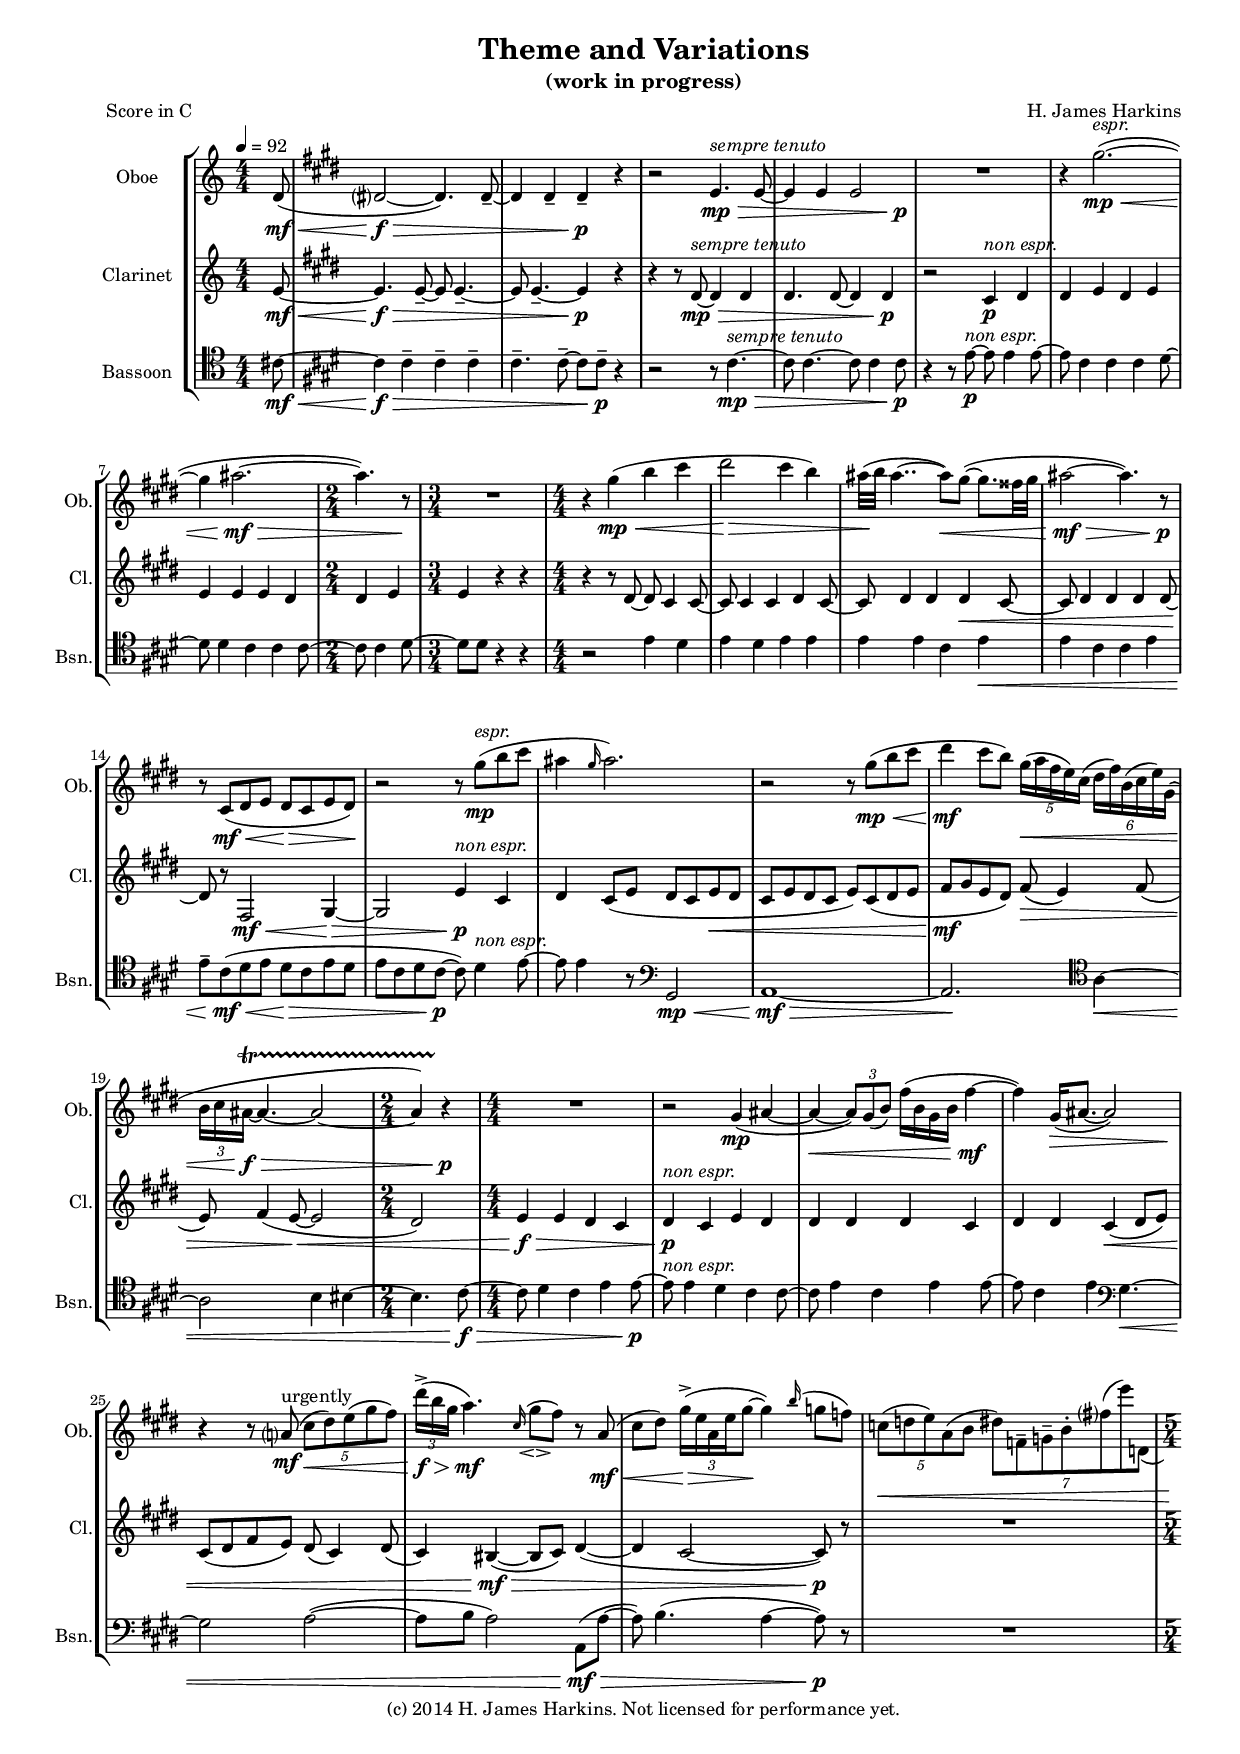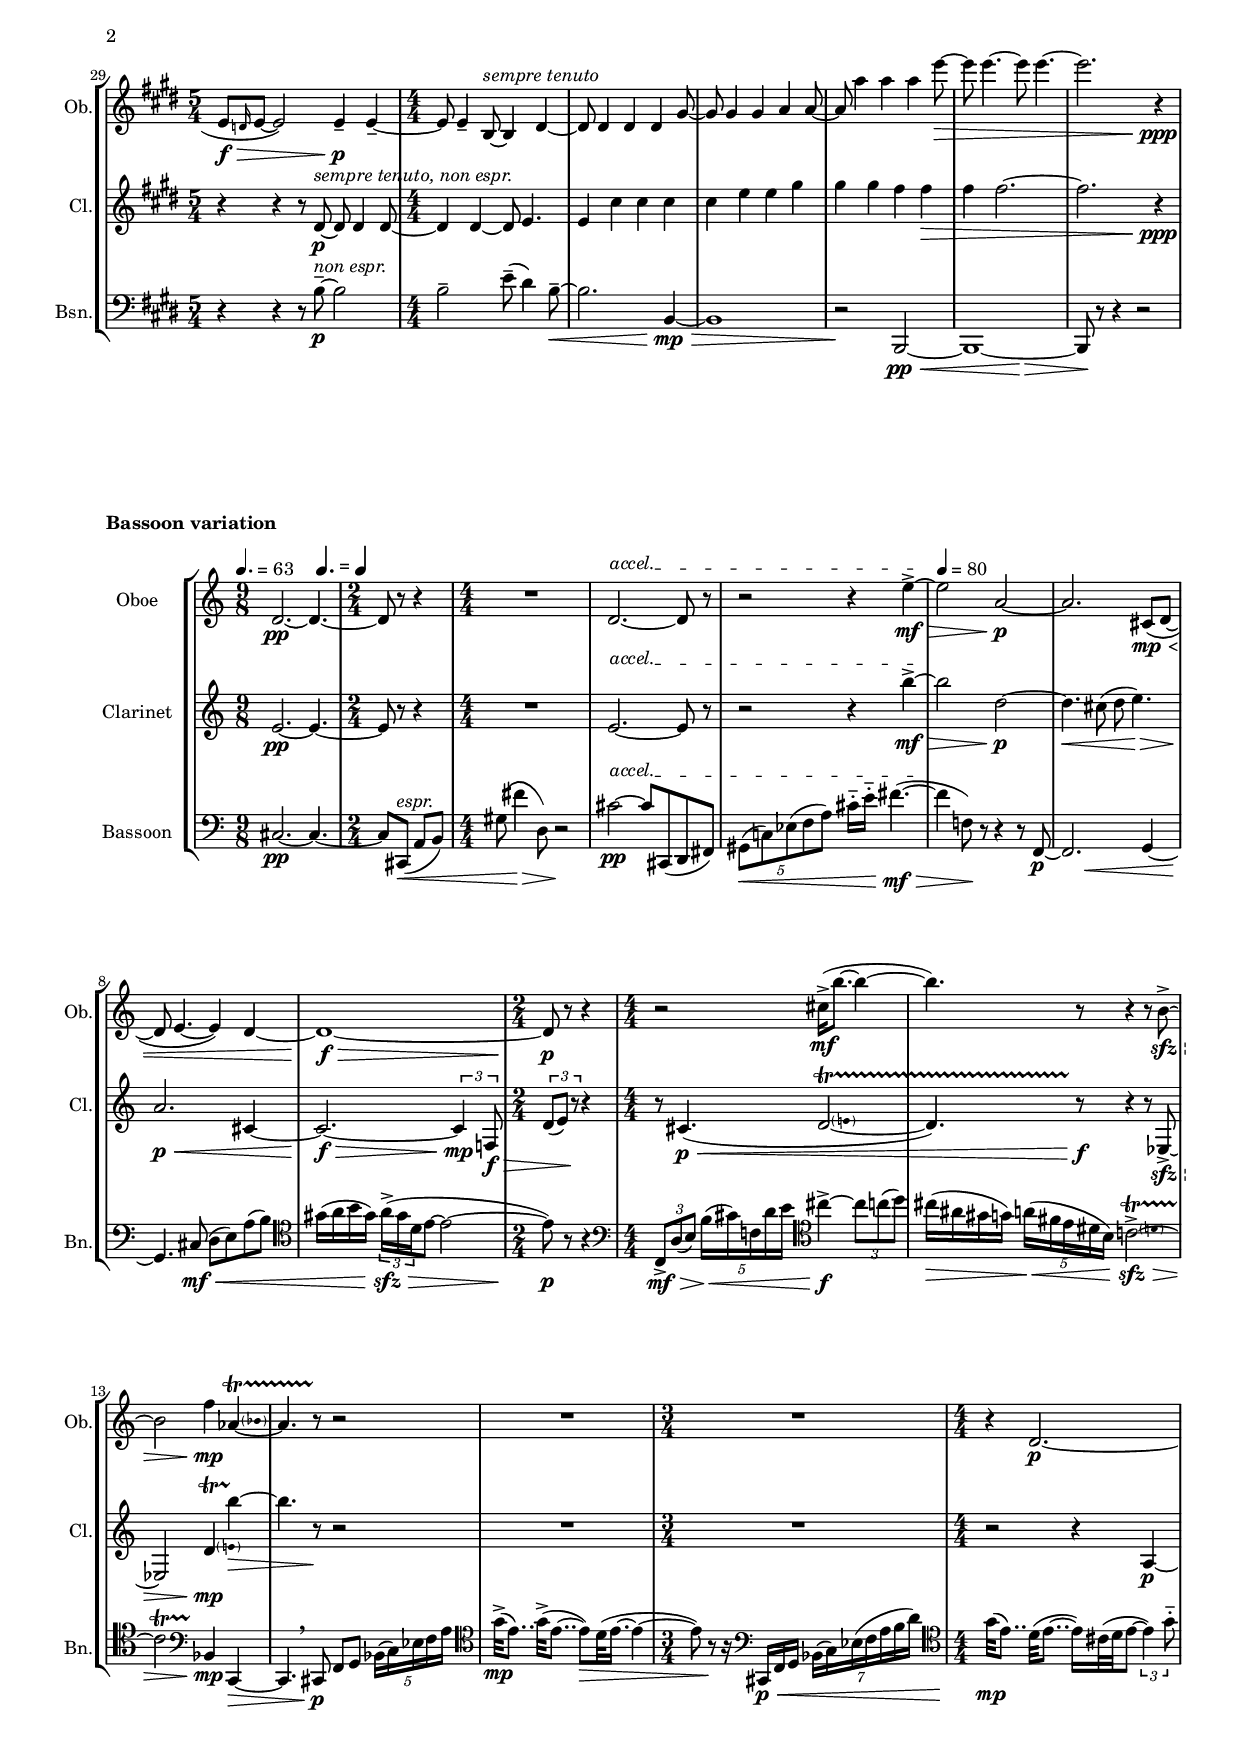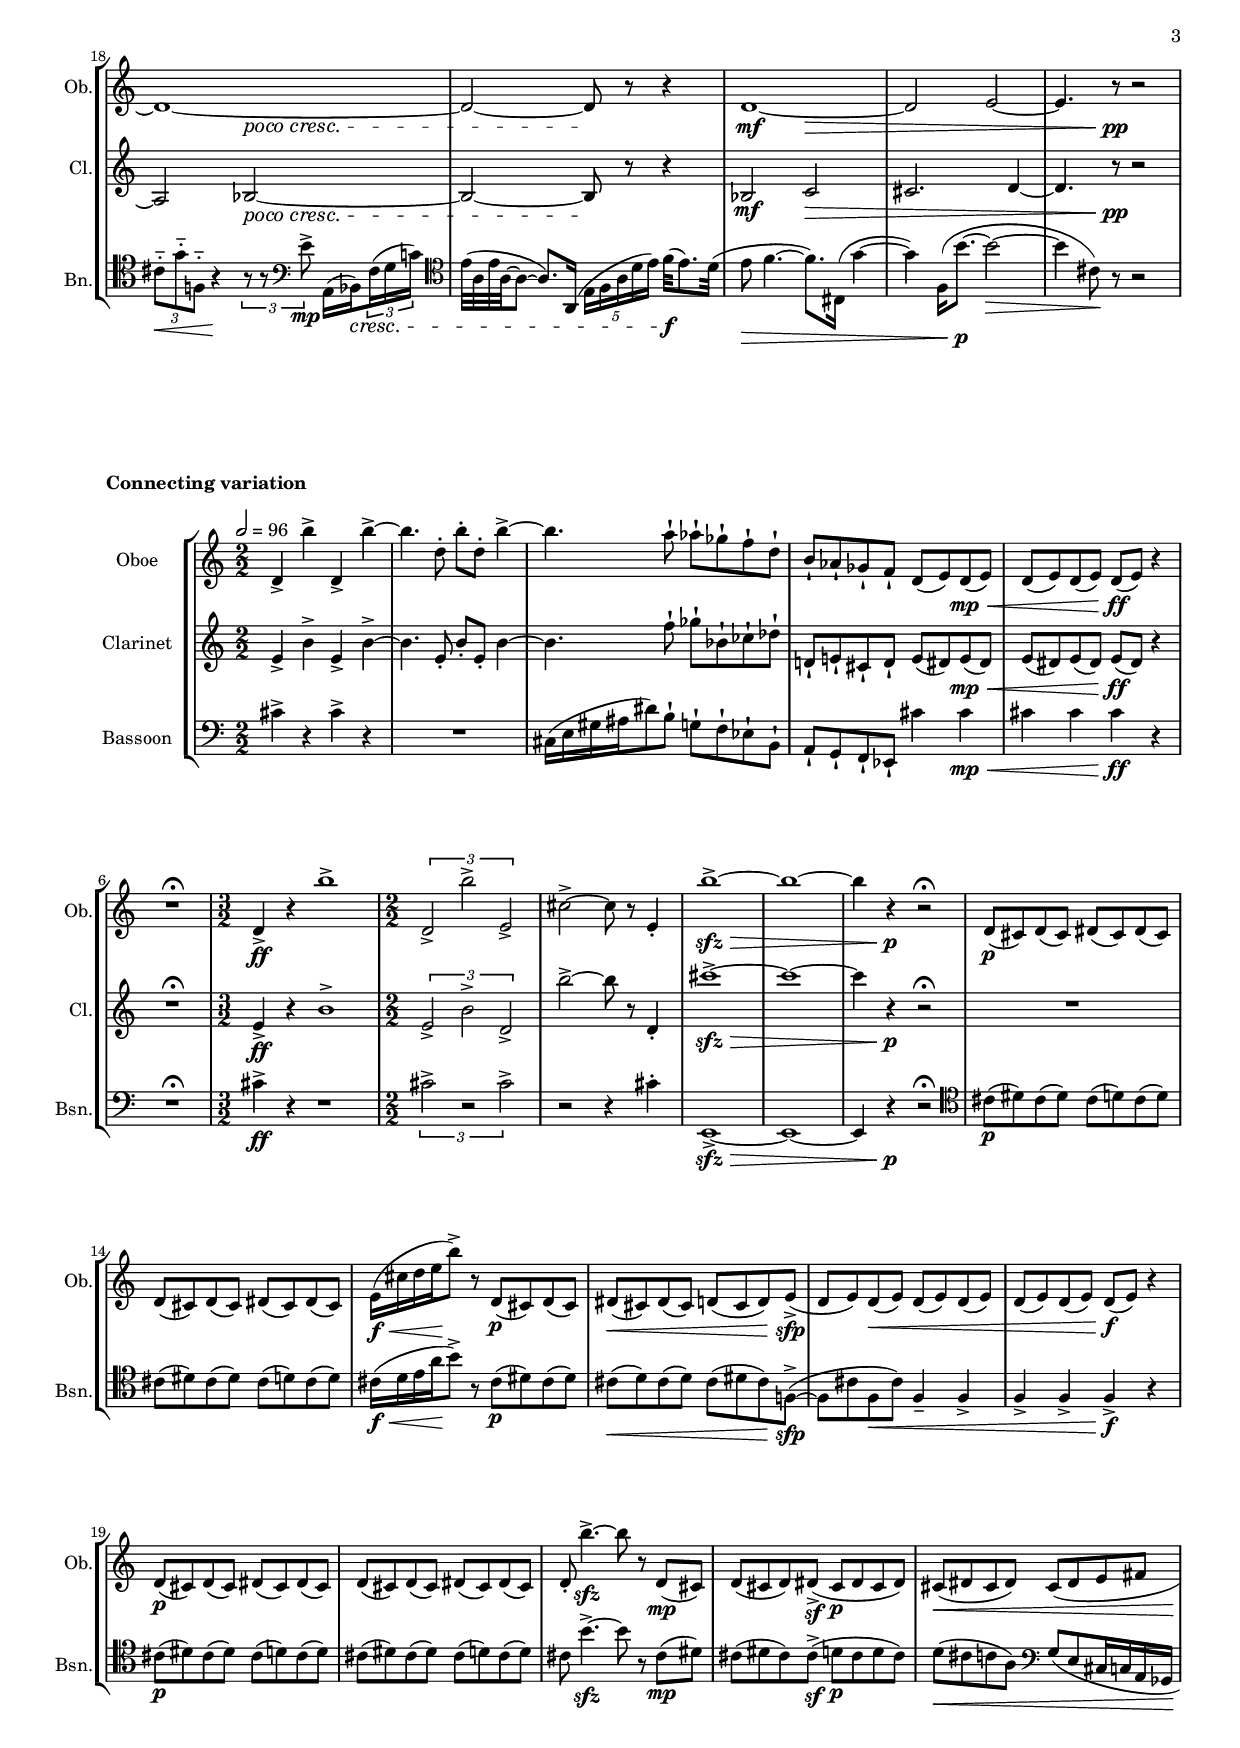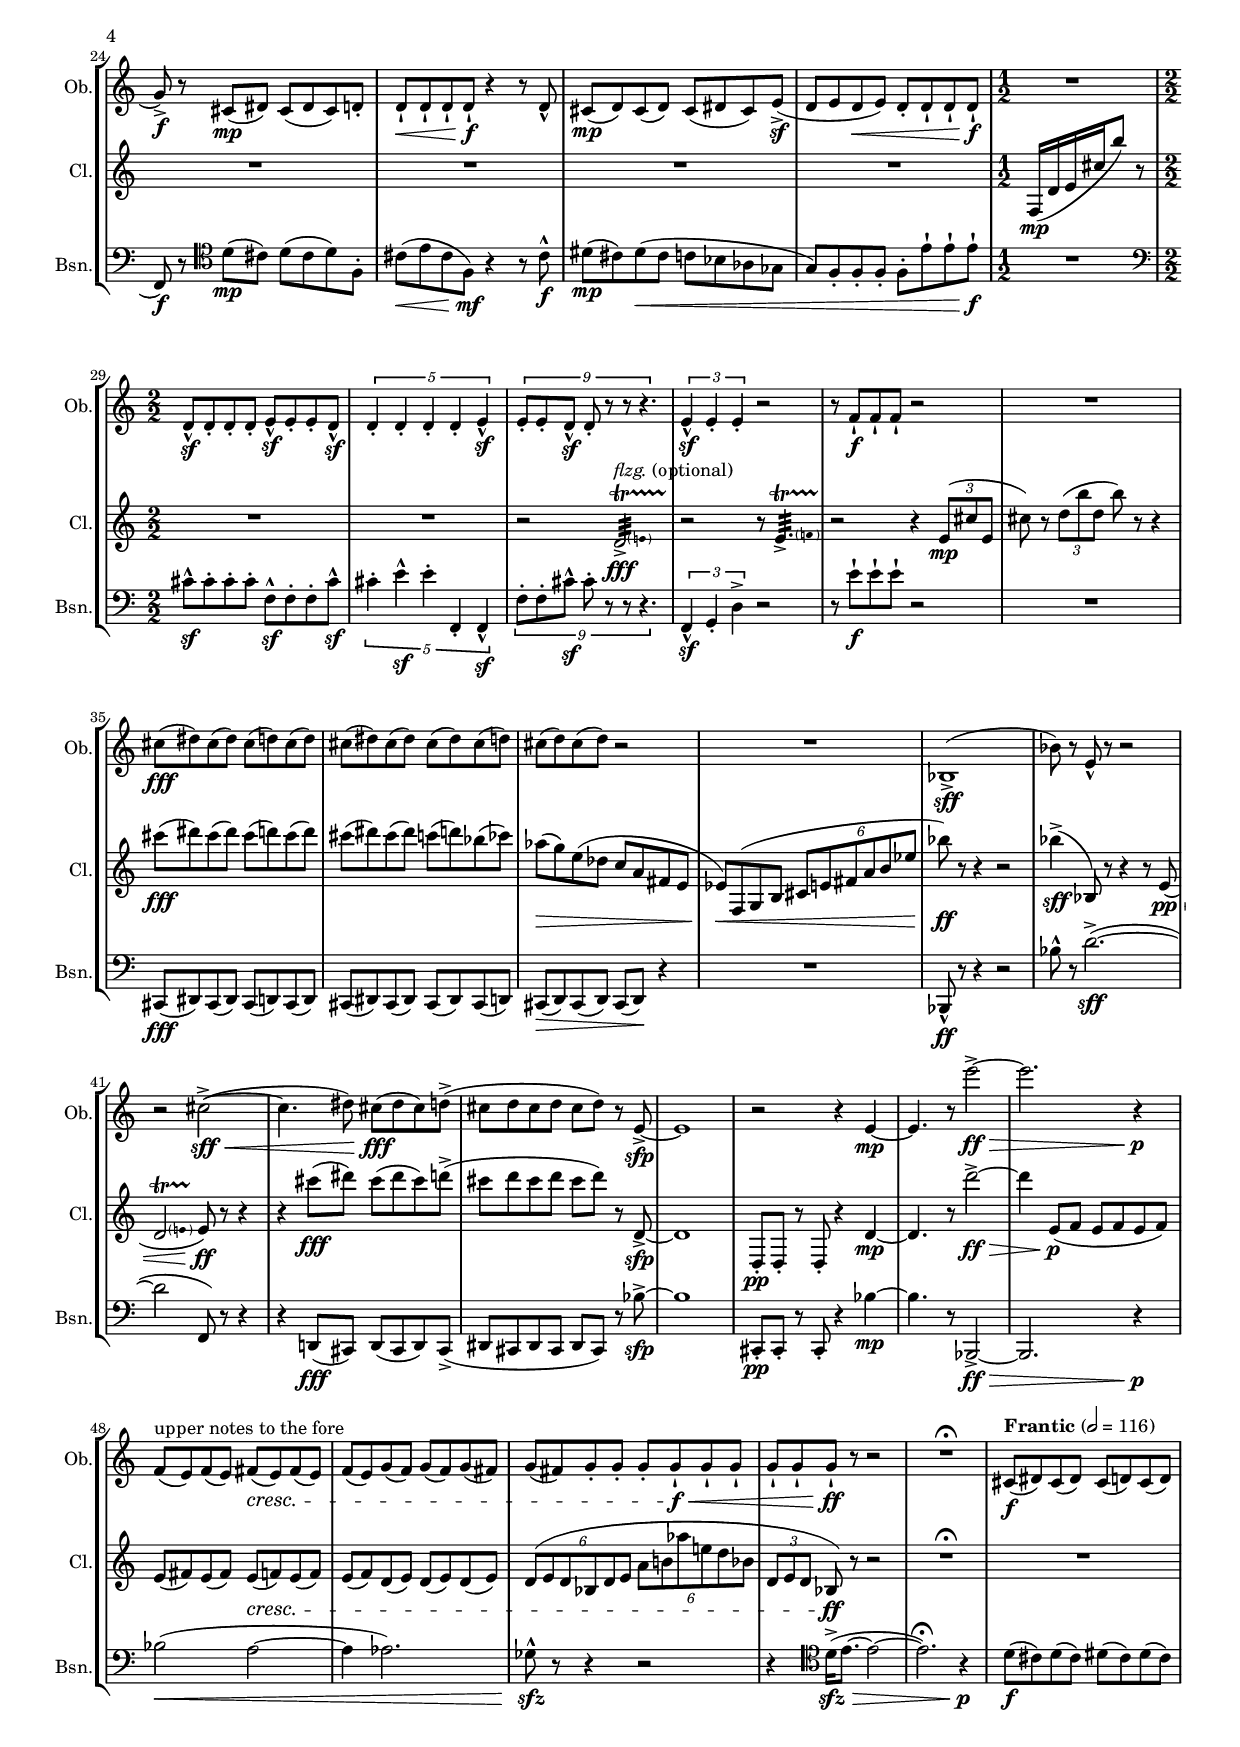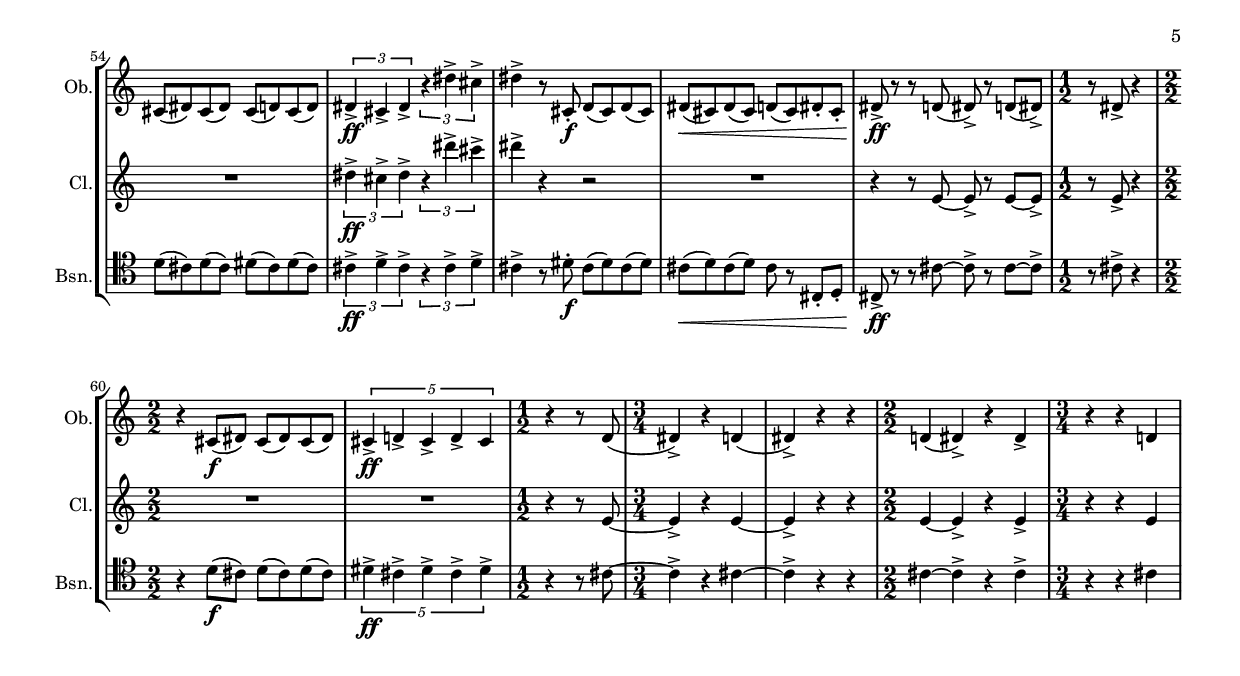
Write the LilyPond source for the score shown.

\version "2.18.2"
\include "english.ly"

\include "articulate.ly"

#(set-global-staff-size 16)

\paper {
  left-margin = 1.8\cm
  line-width = 18.2\cm
  right-margin = 1\cm
}

\header {
  title = "Theme and Variations"
  subtitle = "(work in progress)"
  composer = "H. James Harkins"
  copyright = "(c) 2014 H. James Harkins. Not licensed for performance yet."
  poet = "Score in C"
}

globalC = {
  \time 4/4 \numericTimeSignature
  \tempo 4 = 92
  \partial 8 s8 |
  \key cs \minor
  s1*7
  \time 2/4 s2
  \time 3/4 s2.
  \time 4/4 s1*10
  \time 2/4 s2
  \time 4/4 s1*8
  \time 5/4 s4*5
  \time 4/4 s1*6
}

sempreTenuto = \markup \italic "sempre tenuto"
nonEspr = \markup \italic "non espr."
espres = \markup \italic "espr."

\score {
  \new StaffGroup <<
    \new Staff \with {
      instrumentName = "Oboe"
      shortInstrumentName = "Ob."
    } <<
      \globalC
      \relative c' {
        \override Hairpin #'to-barline = ##f
        d8\mf\< (
        ds?2\f\> ~ ds4. ) ds8-- ~
        ds4 ds-- ds--\p r
        <<
          {
            r2 e4.^\sempreTenuto e8 ~
            e4 e e2
          }
          {
            s2 s2\mp\>
            s2.. s8\p
          }
        >>
        R1
        r4 gs'2.^\espres \mp\< ~ (
        gs4 as2.\mf\> ~
        as4. ) r8\!
        R2.
        r4 gs\mp\< ( b cs
        ds2\> cs4 b )
        as32\! ( b as4.. ~ as8 ) \< gs8 ~ ( gs8. fss32 gs
        as2\mf\> ~ as4. ) r8\p
        r8 cs,,\mf\< ( ds e ds\> cs e ds\! )
        r2 r8 gs'\mp ^\espres ( b cs
        as4 \grace gs16 as2. )
        r2 r8 gs\mp\< ( b cs 
        ds4\mf cs8 b )
        \tuplet 5/4 { gs16\< [ ( a fs e ) cs ] ( }
        \tuplet 6/4 { ds16 [ fs ) b, ( cs e ) %{ \shape #'((0 . 0) (0 . 0.5) (0 . 0.5) (0 . 0)) Slur %} gs, ] ( }
        | \tuplet 3/2 { b16 [ cs as16\f\> \startTrillSpan ~ ] } as4. ~ as2 ~
        as4 ) r4 \p \stopTrillSpan
        R1
        r2 gs4\mp ( as ~
        as ~ \< \tuplet 3/2 { as8 ) gs ( b ) } fs'16 ( b, gs b fs'4\mf ~
        fs ) <<
          { gs,16 ( as8. ~ as2 ) }
          { s4\> s4. s8\! }
        >>
        r4 r8 a?\mf ^"urgently" ( \tuplet 5/4 { cs8\< ds ) e ( gs fs ) }
        \tuplet 3/2 { ds'16->\f\> ( b gs } a4.\mf ) \grace cs,16 ^( gs'8_\espressivo fs\! ) r8 a,\mf\< (
        cs ds ) \tuplet 3/2 { gs16->\> ( e a, e' gs8 ~ \! } gs4 ) \grace b16 ^( g8 f8 )
        \tuplet 5/4 { c8\< ( d e ) a, ( b } \tuplet 7/4 { ds8 ) f,-- g-- b-. fs'? ( e'  ) d,, _( }
        e8\f\> \grace d16 e8 ~ e2 ) e4--\p e-- ~
        e8 e4-- b8 ~ ^\sempreTenuto b4 ds ~
        ds8 ds4 ds ds gs8 ~
        gs gs4 gs a a8 ~
        a a'4 a a e'8\> ~
        e e4. ~ e8 e4. ~
        e2. r4\ppp
      }
    >>
    \new Staff \with {
      instrumentName = "Clarinet"
      shortInstrumentName = "Cl."
    } <<
      \globalC
      \new Voice \with {
        \remove "Note_heads_engraver"
        \consists "Completion_heads_engraver"
        \remove "Rest_engraver"
        \consists "Completion_rest_engraver"
      } \relative c' {
        \override Hairpin #'to-barline = ##f
        e8\mf\< ~
        e4.\f\> e8-- ~ e8 e4.-- ~
        e8 e4.-- ~ e4\p r4
        r4 r8 ds\mp\> ^\sempreTenuto ~ ds4 ds
        ds4. ds8 ~ ds4 ds\p
        r2 cs4\p ^\nonEspr ds
        ds e ds e
        e e e ds
        ds e e r4 r4
        r4 r8 ds8 ~ ds8 cs4 cs %completion heads start here
        cs cs ds cs
        ds ds ds\< cs
        ds ds ds ds8 ~
        ds8\! r8 fs,2\mf\< gs4\> ~
        gs2 e'4\p ^\nonEspr cs4
        ds cs8 ( e ds cs e\< ds
        cs e ds cs e ) cs ( ds e
        fs\mf gs e ds ) fs8\> ( e4 ) fs8 (
        e8 ) fs4 ( e8\< ~ e2 % ds4 ~ % fs4 e8 ~
        ds2 ) 
        e4\f\> e ds cs
        ds\p ^\nonEspr cs e ds
        ds ds ds cs
        ds ds cs\< ( ds8 e )
        cs ( ds fs e ) ds ( cs4 ) ds8 (
        cs4 ) bs\mf\> ~ ( bs8 cs ) ds4 ~ (
        ds cs2 ~ cs8\p ) r8
        R1
        r4 r4 r8 ds8\p ^\markup \italic "sempre tenuto, non espr." ~ ds ds4 ds8 ~
        ds4 ds ~ ds8 e4.
        e4 cs' cs cs
        cs e e gs
        gs gs fs fs\>
        fs fs2. ~
        fs2. r4\ppp
      }
    >>
    \new Staff \with {
      instrumentName = "Bassoon"
      shortInstrumentName = "Bsn."
    } <<
      \globalC
      \new Voice \with {
        \remove "Note_heads_engraver"
        \consists "Completion_heads_engraver"
        \remove "Rest_engraver"
        \consists "Completion_rest_engraver"
      } \relative c' {
        \override Hairpin #'to-barline = ##f
        \clef tenor
        cs8\mf\< ~
        cs4\f\> cs-- cs-- cs--
        cs4.-- cs8-- ~ cs cs--\p r4
        r2 r8 cs4.^\sempreTenuto \mp\> ~
        cs8 cs4. ~ cs8 cs4 cs8\p
        r4 r8 e8\p ^\nonEspr ~ e8 e4 e4 %completion heads
        cs4 cs cs ds
        ds cs cs cs
        cs ds ds8 r4 r4
        r2 e4 ds
        e ds e e
        e e cs e\<
        e cs cs e
        e8-- cs\mf\< ( ds e ds\> cs e ds
        e cs ds cs\p ~ cs ) ds4^\nonEspr e
        e4 r8 \clef bass gs,,2\mp\<
        a1\mf\> ~
        a2.\! \clef tenor a'4\< ~
        a2 b4 bs4 ~
        bs4. cs8\f\> ~
        cs8 ds4 cs e e8\p ~
        e8 ^\nonEspr e4 ds cs cs  %completion heads
        e cs e e
        cs e \clef bass gs,4.\< ~
        gs2 a ~ (
        a8 b a2 ) a,8\mf\> ( a' ~
        a ) b4. ( a4 ~ a8\p ) r8
        R1
        r4 r4 r8 b8--\p ^\nonEspr ~ b2
        b2-- e8-- ( ds4 ) b8-- \< ~
        b2. b,4 \mp\> ~
        b1
        r2\! <<
          { b,2 ~
            b1 ~
            b8 r8 r4 r2
          }
          { s2\pp\<
            s2 s2\>
            s8\!
          }
        >>
      }
    >>
  >>
  \layout {
    \context { \Staff \RemoveEmptyStaves }
  }
%  \midi {}
}


\markup \column {
  \vspace #1.5
  \bold "Bassoon variation"
  \vspace #0.5
}

globalD = {
  \numericTimeSignature
  \tempo 4. = 63
  \time 9/8 s8*9
  \mark \markup { \fontsize #-2 { \note #"4." #1 "=" \note #"4" #1 } }
  %\tempo 4 = 63
  \time 2/4 s2
  \time 4/4 s1
  % I really want this as a \mark but, fml, lilypond says no, you can't
  \override TextSpanner.bound-details.left.text = \markup \italic "accel."
  s1\startTextSpan s2.. s8\stopTextSpan
  \tempo 4 = 80
  s1*4
  \time 2/4 s2
  \time 4/4 s1*5
  \time 3/4 s2.
  \time 4/4 s1*5
}

\score {
%  \unfoldRepeats \articulate
  <<
    \new StaffGroup <<
      \new Staff \with {
        instrumentName = "Oboe"
        shortInstrumentName = "Ob."
      } <<
        \globalD
        \relative c' {
          d2.\pp ~ d4. ~
          d8 r r4
          R1
          d2. ~ d8 r8
          r2 r4 e'4->\mf\> ~
          e2 a,2\p ~
          a2. cs,8\mp\< ( d ~
          d e4. ~ e4 ) d4 ~
          d1\f\> ~
          d8\p r8 r4
          r2 cs'16->\mf ( b'8. ~ b4 ~
          b4. ) r8 r4 r8 b,->\sfz\> ~
          \override TrillPitchAccidental.avoid-slur = #'inside
          b2 f'4 \mp \pitchedTrill af,4\startTrillSpan ~ bf \>
          af4. r8\stopTrillSpan \! r2
          R1 R2.
          r4
          <<
            {
              d,2. ~
              d1 ~
              d2 ~ d8
              r8 r4
              d1 ~
              d2 e2 ~
              e4. r8 r2
            }
            {
              s2.\p
              s2
              \set crescendoText = \markup \italic "poco cresc."
              \set crescendoSpanner = #'text
              s2\<
              s2 s8\!
              \unset crescendoText
              \unset crescendoSpanner
              s4.
              s2\mf s2\>
              s1
              s4. s8\pp s2
            }
          >>
        }
      >>
      \new Staff \with {
        instrumentName = "Clarinet"
        shortInstrumentName = "Cl."
      } <<
        \globalD
        \relative c' {
          e2.\pp ~ e4. ~
          e8 r8 r4
          R1
          e2. ~ e8 r8
          r2 r4 b''4->\mf\> ~
          b2 d,\p ~
          d4.\< cs8 ( d e4.\> )
          a,2.\p\< cs,4 ~
          cs2.\f\> ~ \tupletSpan 4 \tuplet 3/2 { cs4\mp f,!8\f\> d' ( e ) r8\! } \tupletSpan \default
          r4
          % r8. d16 ( \tuplet 7/4 { e16 d e d e d e } 
          \override TrillPitchAccidental.avoid-slur = #'inside
          r8 cs4.\p\< (
          \pitchedTrill d2\startTrillSpan ~ e
          d4. ) r8\stopTrillSpan \f r4 r8 ef,->\sfz\> ~
          ef2 \pitchedTrill d'4\startTrillSpan \mp e b''4\stopTrillSpan ~ \>
          b4. r8\! r2
          R1 R2.
          r2 r4 a,,4\p ~
          a2
          \set crescendoText = \markup \italic "poco cresc."
          \set crescendoSpanner = #'text
          bf2\< ~
          bf2 ~ bf8\! r8 r4
          \unset crescendoText
          \unset crescendoSpanner
          bf2\mf c2\>
          cs2. d4 ~ 
          d4. r8\pp r2
        }
      >>
      \new Staff \with {
        instrumentName = "Bassoon"
        shortInstrumentName = "Bn."
      } <<
        \globalD
        \relative c {
          \clef bass
          cs2.\pp ~ cs4. ~
          cs8 cs,8^\espres \< ( a' b )
          \shape #'((0 . -1) (0 . 1.5) (0 . 0.5) (0 . -1)) Slur
          gs' ( fs'4\> d,8 ) r2\!
          cs'2\pp ~ cs8 cs,, ( d fs )
          \tuplet 5/4 { gs8 ( \< c! ) ef ( f a ) } cs16\portato e\portato fs4.\mf\> ~ (
          fs4 f,!8\! ) r8 r4 r8 <<
            {
              f,\p ~
              f2. g4 ~
              g4.
            }
            { s8 s4 s2.\< s4.\! }
          >>
          cs8\mf\< ( d e ) a ( b )
          \clef tenor gs'16 ( a b gs ) \tuplet 3/2 { a16->\sfz\> ( gs d } e8 ~ e2 ~
          e8\p ) r8 r4
          \clef bass \tuplet 3/2 { f,,8->\mf\> d' ( e ) } \tuplet 5/4 { b'16 ( \< cs ) f,! d' e }
          \clef tenor cs'4->\f ~ \tuplet 3/2 { cs8 c ( d ) }
          \override TrillPitchAccidental.avoid-slur = #'inside
          cs16\> ( as gs g ) \tuplet 5/4 { a16\< ( fs e ds b ) } \pitchedTrill c!2->\sfz\>\startTrillSpan ~ d
          c2 \clef bass bf,4\mp\stopTrillSpan c,\> ~
          c4. \breathe cs8\p f g \tuplet 5/4 { bf16 ( c ) ef f a }
          \clef tenor g'32->\mp ( e8.. ) g32-> ( e8.. ~ e8\> ) d32 ( e16. ~ e4 ~
          e8 ) r8\! r16 \clef bass cs,,16\p\< f g \tuplet 7/4 { bf16 ( c ) ef ( f a b d ) }
          \clef tenor g32\mp ( e8.. ) d32 ( e8.. ~ e16 ) cs32 ( d e8 ~ \tuplet 3/2 { e4 ) g8\portato }
          \tuplet 3/2 { cs,8\portato \< g'\portato f,!\portato } r4\! \tuplet 3/2 { r8 r8 \clef bass e'->\mp }
          \set subdivideBeams = ##t
          \set baseMoment = #(ly:make-moment 1/8)
          \set beatStructure = #'(2 2 2 2)
          a,,16 ( bf \cresc ) \tuplet 3/2 { f'16 ( g c ) }
          \unset baseMoment
          \unset beatStructure
          \set subdivideBeams = ##f
          \clef tenor e32 ( a, e' a, ~ a8 ~ a8. ) a,16 ( \tuplet 5/4 { e'16 f a d e ) } f32\f ( e8. ) d32 (
          e8\> f4. ~ f8. )
          \shape #'((0 . -1) (-1 . 1) (0 . 0) (0 . 0)) Slur
          cs,16 ( g''4 ~
          g4 ) 
          \shape #'((0 . 2) (-2 . -1) (0 . -1.5) (0 . 0)) Slur
          f,16 ( b'8.\p ~ b2\> ~
          b4 cs,8\! ) r8 r2
        }
      >>
    >>
  >>
  \layout {
    \context { \Staff \RemoveEmptyStaves }
  }
%  \midi {}
}


\markup \column {
  \vspace #1.5
  \bold "Connecting variation"
  \vspace #0.5
}

globalOB = {
  \numericTimeSignature
  %\bar "||"
  %\mark \markup { \fontsize #-2 { \note #"4." #1 "=" \note #"2" #1 } }
  %\tempo \markup { \fontsize #-2 { \note #"4." #1 "=" \note #"2" #1 } \fontsize #0 "(Doppio movimento)" }
  \tempo 2 = 96
  \time 2/2
  s1*6
  \time 3/2 s1.
  \time 2/2 s1*20
  \time 1/2 s2
  \time 2/2 s1*24
  \tempo "Frantic" 2 = 116
  s1*6
  \time 1/2 s2
  \time 2/2 s1*2
  \time 1/2 s2
  \time 3/4 s2.*2
  \time 2/2 s1
  \time 3/4 s2.
}

dashPlus = "staccatissimo"

\score {
  \new StaffGroup <<
    \new Staff \with {
      instrumentName = "Oboe"
      shortInstrumentName = "Ob."
    } <<
      \globalOB
      \relative c' {
        d4-> b''-> d,,-> b''-> ~
        b4. d,8-. b'-. d,-. b'4-> ~
        b4. a8-+ af-+ gf-+ f-+ d-+
        b-+ af-+ gf-+ f-+ d ( e ) d\mp\< ( e )
        d ( e ) d ( e ) d\ff ( e ) r4
        R1\fermataMarkup
        d4->\ff r4 b''1->
        \tuplet 3/2 { d,,2-> b''-> e,,-> }
        cs'2-> ~ cs8 r e,4-.
        b''1->\sfz\> ~ b ~ b4 r4\p r2\fermata
        d,,8\p ( cs ) d8 ( cs ) ds ( cs ) ds ( cs )
        d8 ( cs ) d8 ( cs ) ds ( cs ) ds ( cs )
        e16\f\< ( cs' d e\! b'8-> ) r8 d,,8\p ( cs ) d8 ( cs )
        ds\< ( cs ) ds ( cs ) d8 ( cs d8 ) e->\sfp (
        d e ) d\< ( e ) d ( e ) d ( e ) 
        d ( e ) d ( e ) d\f ( e ) r4
        
        d8\p ( cs ) d8 ( cs ) ds ( cs ) ds ( cs )
        d8 ( cs ) d8 ( cs ) ds ( cs ) ds ( cs )
        d8-. b''4.->\sfz ~ b8 r d,,\mp ( cs )
        d ( cs d ) ds->\sf ( cs\p ds cs ds )
        cs\< ( ds cs ds ) cs ( ds e fs
        g->\f ) r cs,\mp ( ds ) cs ( ds cs ) d-.
        d-+\< d-+ d-+ d-+\f r4 r8 d-^
        cs\mp ( d ) cs ( d ) cs ( ds cs ) e->\sf (
        d e d\< e ) d-. d-+ d-+ d-+\f
        R2
        d8-^\sf d-. d-. d-. e-^\sf e-. e-. d-^\sf
        \tuplet 5/4 { d4-. d-. d-. d-. e-^\sf }
        \tuplet 9/8 { e8-. [ e-. d-^\sf ] d-. r r r4. }
        \tuplet 3/2 { e4-^\sf e-. e-. } r2
        r8 f-+\f f-+ f-+ r2
        R1
        cs'8\fff ( ds ) cs8 ( ds ) cs ( d ) cs ( d )
        cs8 ( ds ) cs8 ( ds ) cs ( ds ) cs ( d )
        cs ( d ) cs ( d ) r2
        R1
        bf,1->\sff (
        bf'8 ) r8 e,-^ r8 r2
        r2 cs'2->\sff\< ~ (
        cs4. ds8 ) cs\fff ( ds cs ) d-> (
        cs d cs d cs d ) r8 e,->\sfp ~
        e1
        r2 r4 e4\mp ~
        e4. r8 e''2->\ff\> ~
        e2. r4\p
        f,,8^"upper notes to the fore" ( e ) f ( e ) fs\cresc ( e ) fs ( e )
        f ( e ) g ( f ) g ( f ) g ( fs )
        g ( fs ) g-. g-. g-. g-+\f\< g-+ g-+
        g-+ g-+ g-+\ff r8 r2
        R1\fermataMarkup
        cs,8\f ( ds ) cs8 ( ds ) cs8 ( d ) cs8 ( d )
        cs8 ( ds ) cs8 ( ds ) cs8 ( d ) cs8 ( d )
        \tupletSpan 2 \tuplet 3/2 { ds4->\ff cs-> ds-> r ds'-> cs-> } \tupletSpan \default
        ds4-> r8 cs,8-.\f d ( cs ) d ( cs )
        ds\< ( cs ) ds ( cs ) d ( cs ) ds-. cs-.
        ds->\ff r r d ( ds-> ) r d ( ds-> )
        r ds-> r4
        r4 cs8\f ( ds ) cs ( ds ) cs ( ds )
        \tuplet 5/4 { cs4->\ff d!-> cs-> d-> cs }
        r4 r8 d (
        ds4-> ) r d (
        ds-> ) r r
        d! ( ds-> ) r ds->
        r r d!
      }
    >>
    \new Staff \with {
      instrumentName = "Clarinet"
      shortInstrumentName = "Cl."
    } <<
      \globalOB
      \relative c' {
        e4-> b'-> e,-> b'-> ~
        b4. e,8-. b'-. e,-. b'4 ~
        b4. f'8-+ gf-+ bf,-+ cf-+ df-+
        d,!-+  e!-+  cs-+ d-+ e ( ds ) e\mp\< ( ds )
        e ( ds ) e ( ds ) e\ff ( ds ) r4
        R1\fermataMarkup
        e4->\ff r4 b'1->
        \tuplet 3/2 { e,2-> b'-> d,-> }
        b''2-> ~ b8 r8 d,,4-.
        cs''1->\sfz\> ~ cs ~ cs4 r4\p r2\fermata
        R1*15
        f,,,16\mp ( d' e cs' b'8 ) r8
        R1*2
        r2\pitchedTrill d,,2:32->\fff\startTrillSpan ^\markup { \italic "flzg." "(optional)" } e
        r2\stopTrillSpan r8 \pitchedTrill e4.:32->\startTrillSpan f
        r2\stopTrillSpan r4 \tuplet 3/2 { e8\mp ( cs' e, }
        cs'8 ) r8 \tuplet 3/2 { d8 ( b' d, } b'8 ) r8 r4
        cs8\fff ( ds ) cs ( ds ) cs ( d ) cs ( d )
        cs8 ( ds ) cs ( ds ) c ( d ) bf ( cf )
        af\> ( g ) e ( df c a fs e
        ef\< ) f, ( g b \tuplet 6/4 { cs8 e fs a b ef }
        bf'8\ff ) r8 r4 r2
        bf4->\sff ( bf,,8 ) r8 r4 r8 e\pp\< (
        \pitchedTrill d2\startTrillSpan ( e e8\stopTrillSpan\ff ) r8 r4
        r4 cs''8\fff ( ds ) cs ( ds cs ) d-> (
        cs d cs d cs d ) r8 d,,->\sfp ~
        d1
        d,8-.\pp d-. r d-. r4 d'4\mp ~
        d4. r8 d''2->\ff\> ~
        d4 e,,8\p ( f e f e f )
        e ( fs ) e ( fs ) e\cresc ( f ) e ( f )
        e ( f ) d ( e ) d ( e ) d ( e )
        \tupletSpan 2 \tuplet 6/4 { d8 ( e d bf d e a b! af' e! d bf }
        \tupletSpan \default \tuplet 3/2 { d,8 [ e d ] } bf8\ff ) r8 r2
        R1\fermataMarkup
        R1*2
        \tupletSpan 2 \tuplet 3/2 { ds'4->\ff cs-> ds-> r ds'-> cs-> } \tupletSpan \default
        ds4-> r4 r2
        R1
        r4 r8 e,,8 ~ e-> r e ~ e->
        r8 e-> r4
        R1*2
        r4 r8 e ~
        e4-> r e ~
        e-> r r
        e ~ e-> r e->
        r r e ~
      }
    >>
    \new Staff \with {
      instrumentName = "Bassoon"
      shortInstrumentName = "Bsn."
    } <<
      \globalOB
      \relative c' {
        \clef bass
        cs4-> r cs-> r
        R1
        cs,16 ( e gs as ds8 ) b-+ g-+ f-+ ef-+ b-+
        a-+ g-+ f-+ ef-+ cs''4 cs\mp\<
        cs cs cs\ff r4
        R1\fermataMarkup
        cs4->\ff r4 r1
        \tuplet 3/2 { cs2-> r cs-> }
        r2 r4 cs-.
        e,,1->\sfz\> ~ e ~ e4 r4\p r2\fermata
        \clef tenor cs''8\p ( ds ) cs ( ds ) cs ( d ) cs ( d )
        cs ( ds ) cs ( ds ) cs ( d ) cs ( d )
        cs16\f\< ( d e a\! b8-> ) r8 cs,\p ( ds ) cs ( ds )
        cs\< ( d ) cs ( d ) cs ( ds cs ) f,!->\sfp ~ (
        f cs' f,\< cs' ) f,4-- f->
        f-> f-> f->\f r4
        cs'8\p ( ds ) cs ( ds ) cs ( d ) cs ( d )
        cs ( ds ) cs ( ds ) cs ( d ) cs ( d )
        cs b'4.->\sfz ~ b8 r cs,8\mp ( ds )
        cs ( ds cs ) cs->\sf ( d\p cs d cs )
        d\< ( cs c a ) \clef bass g ( e cs16 c a gf
        f8\f ) r \clef tenor d''8\mp ( cs ) d ( cs d ) f,-.
        \shape #'((0 . -0.3) (0 . 0.5) (0 . 0.5) (0 . 0)) Slur
        cs'\< ( e cs f,\mf ) r4 r8 cs'-^\f
        ds\mp ( cs ) ds\< ( cs c bf af gf
        g ) f-. f-. f-. f-. e'-+ e-+ e-+\f
        R2
        \clef bass cs8-^\sf cs-. cs-. cs-. f,-^\sf f-. f-. cs'-^\sf
        \tuplet 5/4 { cs4-. e-^\sf e-. f,,-. f-^\sf }
        \tuplet 9/8 { f'8-. [ f-. cs'-^\sf ] cs-. r8 r8 r4. }
        \tuplet 3/2 { f,,4-^\sf g-. d'-> } r2
        r8 e'-+\f e-+ e-+ r2
        R1
        %{\clef bass%} cs,,8\fff ( ds ) cs ( ds ) cs8 ( d ) cs ( d )
        cs8 ( ds ) cs ( ds ) cs8 ( ds ) cs ( d )
        cs8\> ( d ) cs ( d ) cs ( d\! ) r4
        R1
        bf8-^\ff r8 r4 r2
        bf''8-^ r8 d2.->\sff ~ (
        d2 f,,8 ) r8 r4
        r4 d!8\fff ( cs ) d ( cs d ) cs-> (
        ds cs ds cs ds cs ) r bf''8->\sfp ~
        bf1
        cs,,8-.\pp cs-. r cs-. r4 bf''4\mp ~
        bf4. r8 bf,,2->\ff\> ~
        bf2. r4\p
        bf''2\< ( a ~
        a4 af2. )
        gf8-^\sfz r8 r4 r2
        r4 \clef tenor d'16->\sfz\> ( e8. ~ e2 ~
        e2.\fermata ) r4\p
        d8\f ( cs ) d ( cs ) ds ( cs ) ds ( cs )
        d8 ( cs ) d ( cs ) ds ( cs ) ds ( cs )
        \tupletSpan 2 \tuplet 3/2 { cs4->\ff d-> cs-> r cs-> d-> } \tupletSpan \default
        cs4-> r8 ds-.\f cs ( ds ) cs ( ds )
        cs\< ( d ) cs ( d ) cs r8 cs,-. d-.
        cs->\ff r r cs' ~ cs-> r cs ~ cs->
        r cs-> r4
        r4 d8\f ( cs ) d ( cs ) d ( cs )
        \tuplet 5/4 { ds4->\ff cs-> ds-> cs-> ds-> }
        r4 r8 cs8 ~
        cs4-> r cs ~
        cs-> r r
        cs ~ cs-> r cs->
        r r cs ~
      }
    >>
  >>
  \layout {
    \context { \Staff \RemoveEmptyStaves }
  }
  % \midi {}
}